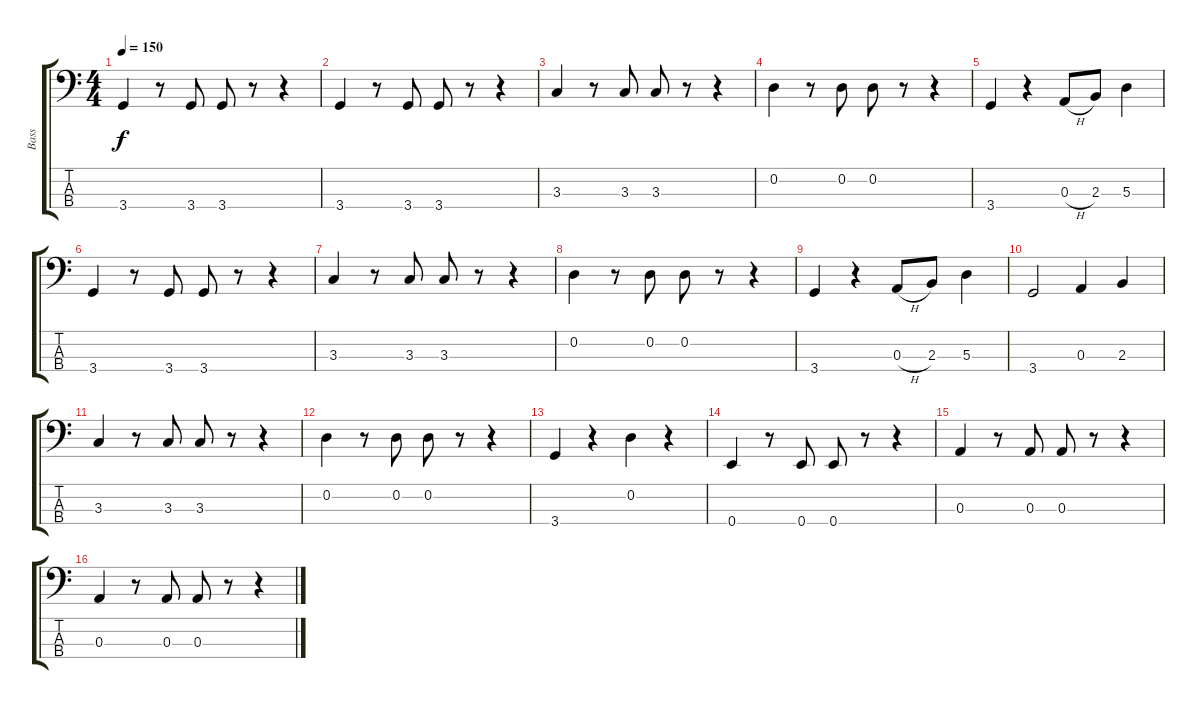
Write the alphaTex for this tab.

\track ("Bass" "Bass") {instrument electricbassfinger}
\staff {score tabs}
\tuning (G2 D2 A1 E1) {hide}
\ts (4 4)
\tempo 150
\clef f4
\ks c
3.4.4{dy f} r.8 3.4.8 3.4.8 r.8 r.4 |
3.4.4 r.8 3.4.8 3.4.8 r.8 r.4 |
3.3.4 r.8 3.3.8 3.3.8 r.8 r.4 |
0.2.4 r.8 0.2.8 0.2.8 r.8 r.4 |
3.4.4 r.4 0.3{h}.8 2.3.8 5.3.4 |
3.4.4 r.8 3.4.8 3.4.8 r.8 r.4 |
3.3.4 r.8 3.3.8 3.3.8 r.8 r.4 |
0.2.4 r.8 0.2.8 0.2.8 r.8 r.4 |
3.4.4 r.4 0.3{h}.8 2.3.8 5.3.4 |
3.4.2 0.3.4 2.3.4 |
3.3.4 r.8 3.3.8 3.3.8 r.8 r.4 |
0.2.4 r.8 0.2.8 0.2.8 r.8 r.4 |
3.4.4 r.4 0.2.4 r.4 |
0.4.4 r.8 0.4.8 0.4.8 r.8 r.4 |
0.3.4 r.8 0.3.8 0.3.8 r.8 r.4 |
0.3.4 r.8 0.3.8 0.3.8 r.8 r.4
